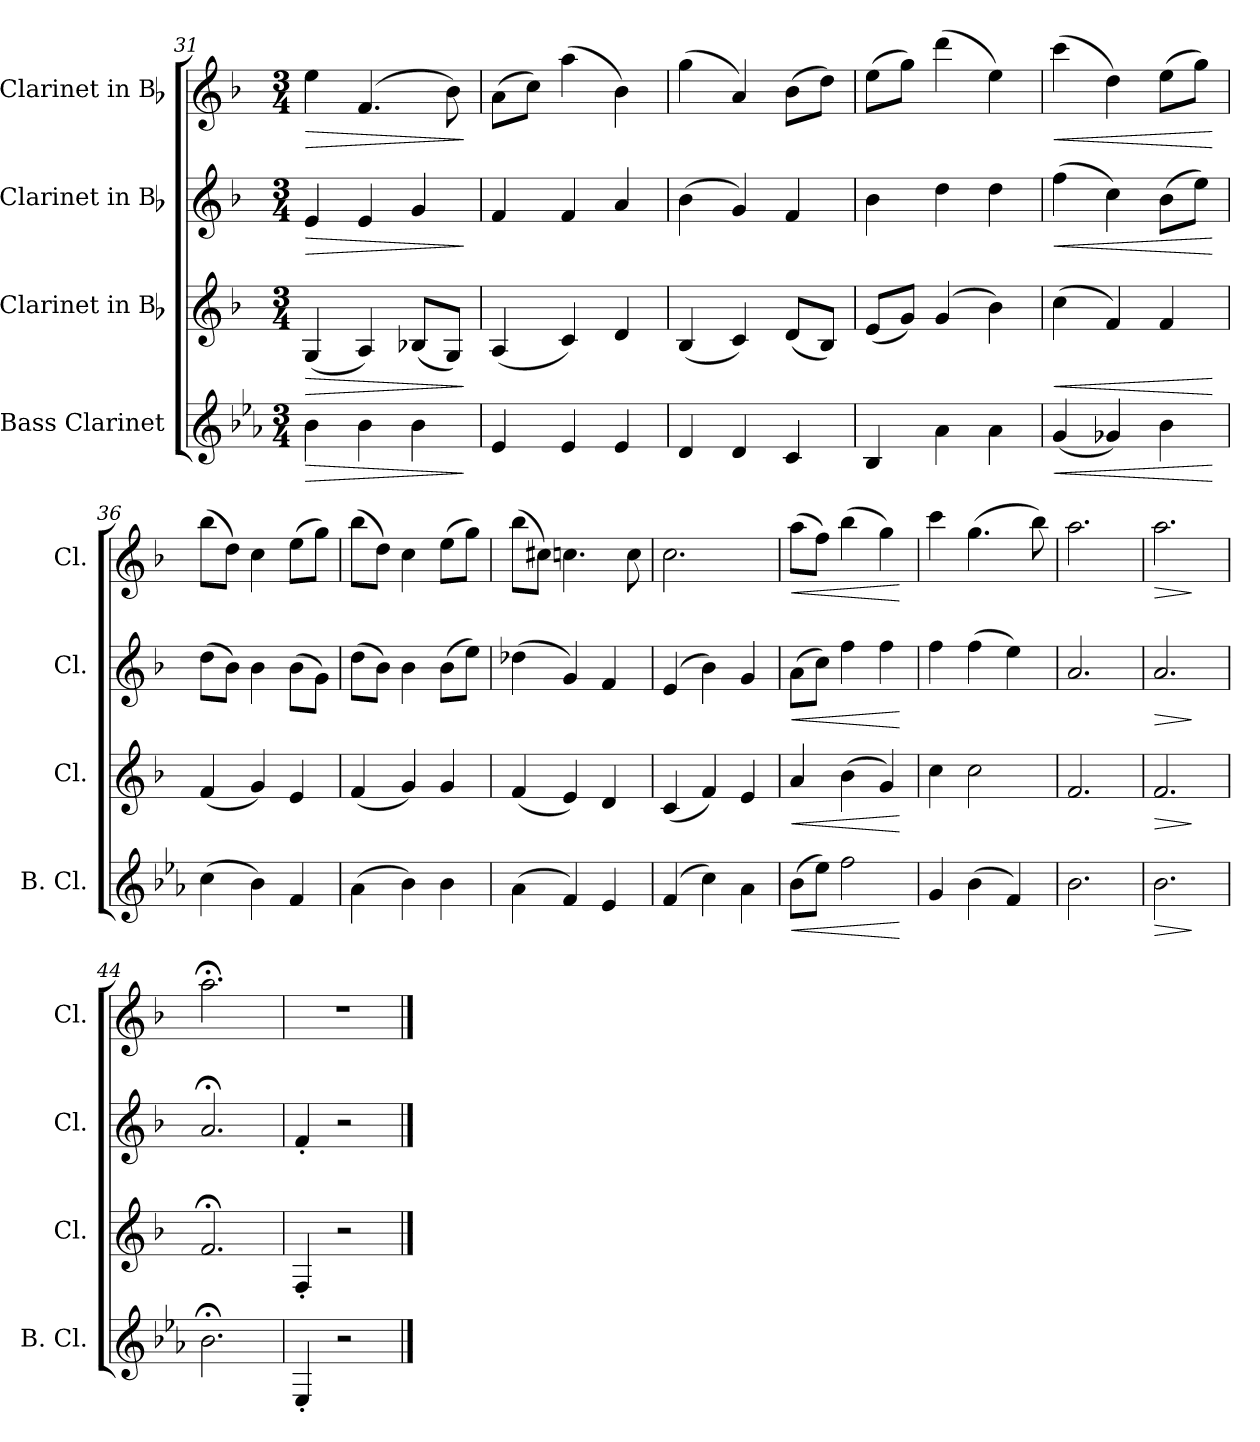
**kern	**dynam	**kern	**dynam	**kern	**dynam	**kern	**dynam
*part4	*part4	*part3	*part3	*part2	*part2	*part1	*part1
*staff4	*staff4	*staff3	*staff3	*staff2	*staff2	*staff1	*staff1
*I"Bass Clarinet	*	*I"Clarinet in Bb	*	*I"Clarinet in Bb	*	*I"Clarinet in Bb	*
*I'B. Cl.	*	*I'Cl.	*	*I'Cl.	*	*I'Cl.	*
*clefG2	*	*clefG2	*	*clefG2	*	*clefG2	*
*ITrd8c14	*	*ITrd1c2	*	*ITrd1c2	*	*ITrd1c2	*
*k[b-e-a-]	*	*k[b-e-a-]	*	*k[b-e-a-]	*	*k[b-e-a-]	*
*M3/4	*	*M3/4	*	*M3/4	*	*M3/4	*
=31	=31	=31	=31	=31	=31	=31	=31
!	!LO:HP:b	!	!LO:HP:b	!	!LO:HP:b	!	!LO:HP:b
4B-\	>	(4F/	>	4d/	>	4dd\	>
4B-\	.	4G/)	.	4d/	.	(4.e-/	.
4B-\	.	(8A-X/L	.	4f/	.	.	.
.	.	8F/J)	.	.	.	8a-\)	.
.	]	.	]	.	]	.	]
=32	=32	=32	=32	=32	=32	=32	=32
4E-/	.	(4G/	.	4e-/	.	(8g\L	.
.	.	.	.	.	.	8b-\J)	.
4E-/	.	4B-/)	.	4e-/	.	(4gg\	.
4E-/	.	4c/	.	4g/	.	4a-\)	.
=33	=33	=33	=33	=33	=33	=33	=33
4D/	.	(4A-/	.	(4a-\	.	(4ff\	.
4D/	.	4B-/)	.	4f/)	.	4g/)	.
4C/	.	(8c/L	.	4e-/	.	(8a-\L	.
.	.	8A-/J)	.	.	.	8cc\J)	.
=34	=34	=34	=34	=34	=34	=34	=34
4BB-/	.	(8d/L	.	4a-\	.	(8dd\L	.
.	.	8f/J)	.	.	.	8ff\J)	.
4A-\	.	(4f/	.	4cc\	.	(4ccc\	.
4A-\	.	4a-\)	.	4cc\	.	4dd\)	.
!!LO:PB:g=z
=35	=35	=35	=35	=35	=35	=35	=35
!	!LO:HP:b	!	!LO:HP:b	!	!LO:HP:b	!	!LO:HP:b
(4G/	<	(4b-\	<	(4ee-\	<	(4bb-\	<
4G-X/)	.	4e-/)	.	4b-\)	.	4cc\)	.
4B-\	.	4e-/	.	(8a-\L	.	(8dd\L	.
.	.	.	.	8dd\J)	.	8ff\J)	.
.	[	.	[	.	[	.	[
=36	=36	=36	=36	=36	=36	=36	=36
(4c\	.	(4e-/	.	(8cc\L	.	(8aa-\L	.
.	.	.	.	8a-\J)	.	8cc\J)	.
4B-\)	.	4f/)	.	4a-\	.	4b-\	.
4F/	.	4d/	.	(8a-\L	.	(8dd\L	.
.	.	.	.	8f\J)	.	8ff\J)	.
=37	=37	=37	=37	=37	=37	=37	=37
(4A-\	.	(4e-/	.	(8cc\L	.	(8aa-\L	.
.	.	.	.	8a-\J)	.	8cc\J)	.
4B-\)	.	4f/)	.	4a-\	.	4b-\	.
4B-\	.	4f/	.	(8a-\L	.	(8dd\L	.
.	.	.	.	8dd\J)	.	8ff\J)	.
=38	=38	=38	=38	=38	=38	=38	=38
(4A-\	.	(4e-/	.	(4cc-X\	.	(8aa-\L	.
.	.	.	.	.	.	8bn\J)	.
4F/)	.	4d/)	.	4f/)	.	4.b-X\	.
4E-/	.	4c/	.	4e-/	.	.	.
.	.	.	.	.	.	8b-\	.
=39	=39	=39	=39	=39	=39	=39	=39
(4F/	.	(4B-/	.	(4d/	.	2.b-\	.
4c\)	.	4e-/)	.	4a-\)	.	.	.
4A-\	.	4d/	.	4f/	.	.	.
=40	=40	=40	=40	=40	=40	=40	=40
!	!LO:HP:b	!	!LO:HP:b	!	!LO:HP:b	!	!LO:HP:b
(8B-\L	<	4g/	<	(8g\L	<	(8gg\L	<
8e-\J)	.	.	.	8b-\J)	.	8ee-\J)	.
2f\	.	(4a-\	.	4ee-\	.	(4aa-\	.
.	.	4f/)	.	4ee-\	.	4ff\)	.
.	[	.	[	.	[	.	[
=41	=41	=41	=41	=41	=41	=41	=41
4G/	.	4b-\	.	4ee-\	.	4bb-\	.
(4B-\	.	2b-\	.	(4ee-\	.	(4.ff\	.
4F/)	.	.	.	4dd\)	.	.	.
.	.	.	.	.	.	8aa-\)	.
=42	=42	=42	=42	=42	=42	=42	=42
2.B-\	.	2.e-/	.	2.g/	.	2.gg\	.
!!LO:LB:g=z
=43	=43	=43	=43	=43	=43	=43	=43
!	!LO:HP:b	!	!LO:HP:b	!	!LO:HP:b	!	!LO:HP:b
2.B-\	>	2.e-/	>	2.g/	>	2.gg\	>
.	]	.	]	.	]	.	]
=44	=44	=44	=44	=44	=44	=44	=44
2.B-;<\	.	2.e-;</	.	2.g;</	.	2.gg;<\	.
=45	=45	=45	=45	=45	=45	=45	=45
4EE-'/	.	4E-'/	.	4e-'/	.	2.r	.
2r	.	2r	.	2r	.	.	.
==	==	==	==	==	==	==	==
*-	*-	*-	*-	*-	*-	*-	*-
